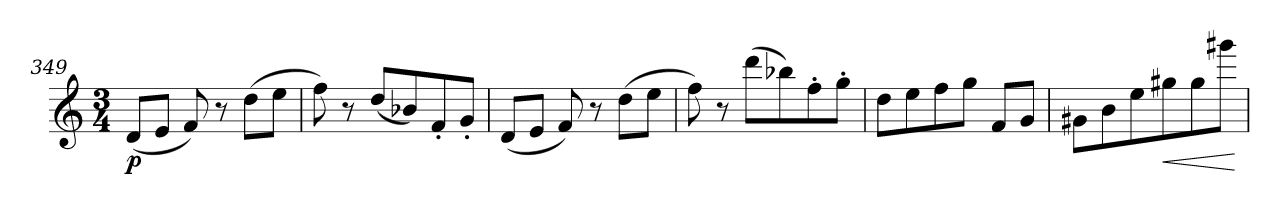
**kern	**dynam
*part1	*part1
*staff1	*staff1
*clefG2	*
*k[]	*
*M3/4	*
=349	=349
!	!LO:DY:b
(<8d/L	p
8e/J	.
8f/)	.
8r	.
(>8dd\L	.
8ee\J	.
=350	=350
8ff\)	.
8r	.
(<8dd/L	.
8b-X/)	.
8f'/	.
8g'/J	.
=351	=351
(<8d/L	.
8e/J	.
8f/)	.
8r	.
(>8dd\L	.
8ee\J	.
=352	=352
8ff\)	.
8r	.
(>8ddd\L	.
8bb-X\)	.
8ff'\	.
8gg'\J	.
=353	=353
8dd\L	.
8ee\	.
8ff\	.
8gg\J	.
8f/L	.
8g/J	.
=354	=354
8g#X\L	.
8b\	.
8ee\	.
!	!LO:HP:b
8gg#X\	<
8gg#\	.
8ggg#X\J	.
.	[
=	=
*-	*-
